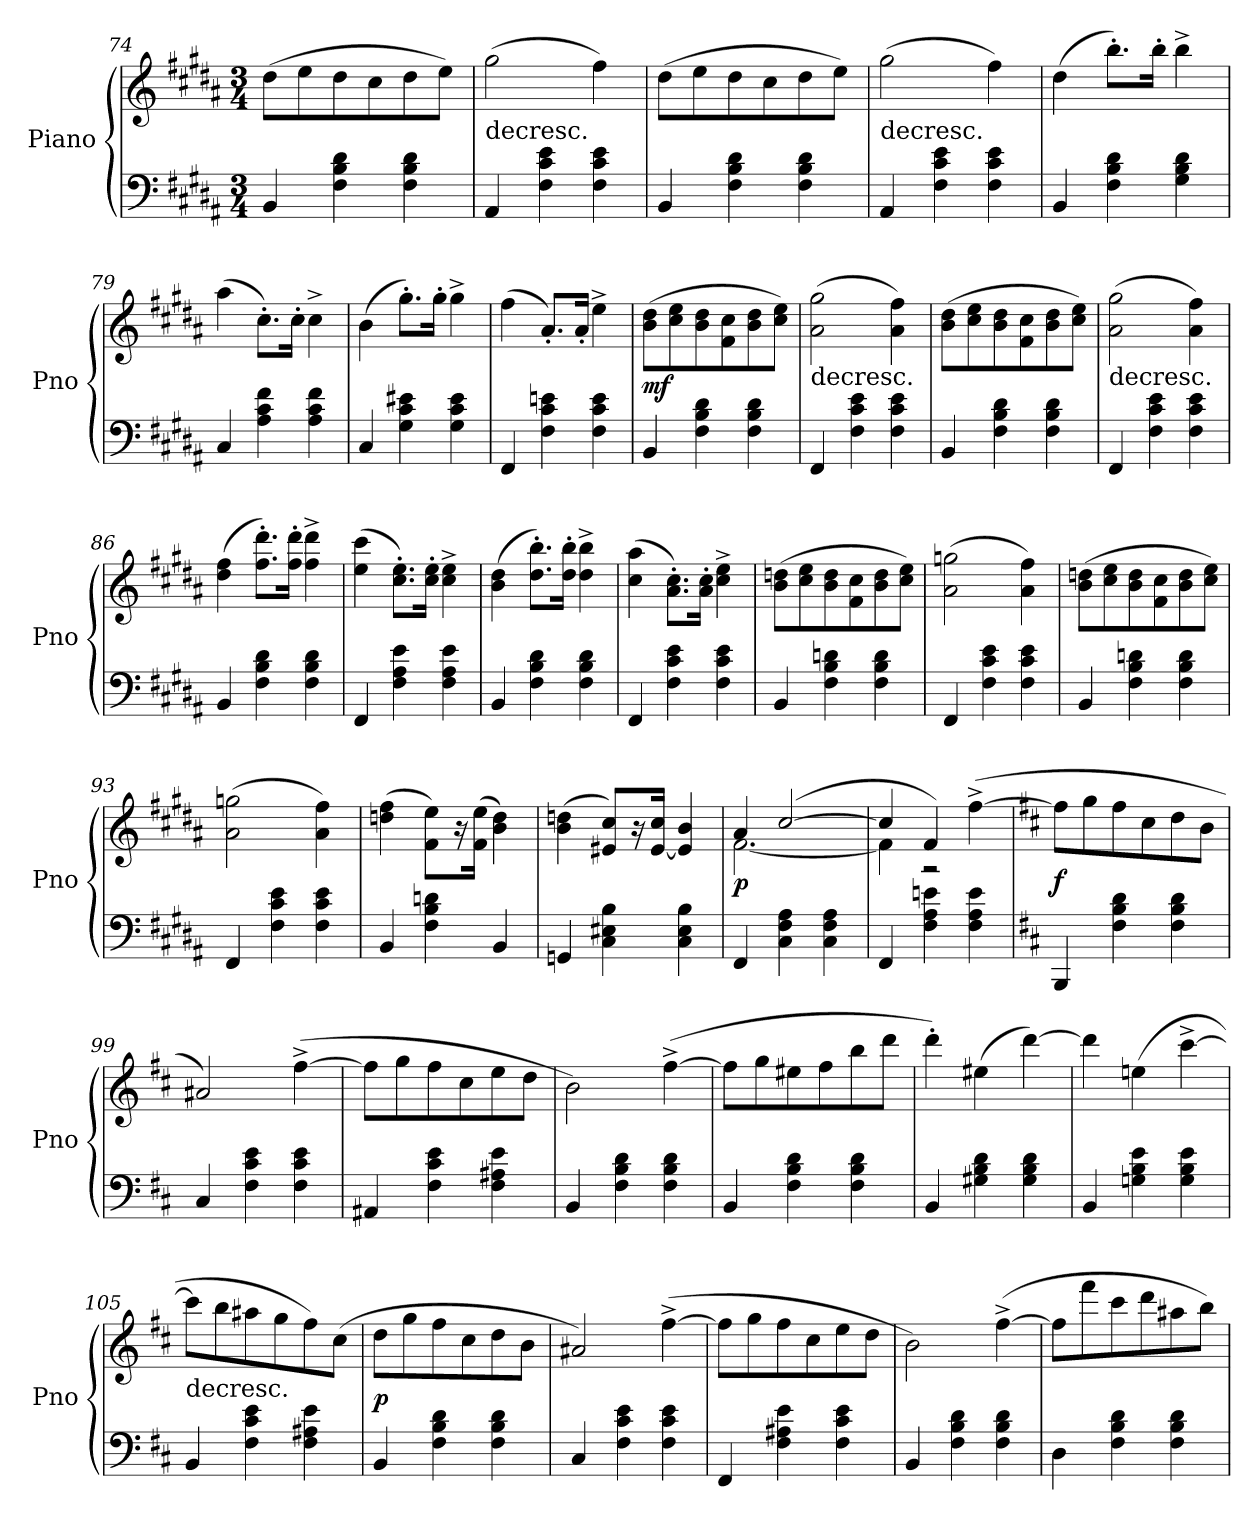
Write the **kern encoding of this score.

**kern	**kern	**dynam
*part1	*part1	*part1
*staff2	*staff1	*staff1/2
*I"Piano	*	*
*I'Pno	*	*
*clefF4	*clefG2	*
*k[f#c#g#d#a#]	*k[f#c#g#d#a#]	*
*M3/4	*M3/4	*
=74	=74	=74
4BB/	(8dd#\L	.
.	8ee\	.
4F#\ 4B\ 4d#\	8dd#\	.
.	8cc#\	.
4F#\ 4B\ 4d#\	8dd#\	.
.	8ee\J)	.
=75	=75	=75
!	!LO:TX:c:t=decresc.	!
4AA#/	(2gg#\	.
4F#\ 4c#\ 4e\	.	.
4F#\ 4c#\ 4e\	4ff#\)	.
=76	=76	=76
4BB/	(8dd#\L	.
.	8ee\	.
4F#\ 4B\ 4d#\	8dd#\	.
.	8cc#\	.
4F#\ 4B\ 4d#\	8dd#\	.
.	8ee\J)	.
=77	=77	=77
!	!LO:TX:c:t=decresc.	!
4AA#/	(2gg#\	.
4F#\ 4c#\ 4e\	.	.
4F#\ 4c#\ 4e\	4ff#\)	.
=78	=78	=78
4BB/	(4dd#\	.
4F#\ 4B\ 4d#\	8.bb'\L)	.
.	16bb'\Jk	.
4G#\ 4B\ 4d#\	4bb^\	.
=79	=79	=79
4C#/	(4aa#\	.
4A#\ 4c#\ 4f#\	8.cc#'\L)	.
.	16cc#'\Jk	.
4A#\ 4c#\ 4f#\	4cc#^\	.
=80	=80	=80
4C#/	(4b\	.
4G#\ 4c#\ 4e#X\	8.gg#'\L)	.
.	16gg#'\Jk	.
4G#\ 4c#\ 4e#\	4gg#^\	.
=81	=81	=81
4FF#/	(4ff#\	.
4F#\ 4c#\ 4en\	8.a#'/L)	.
.	16a#'/Jk	.
4F#\ 4c#\ 4e\	4ee^\	.
=82	=82	=82
4BB/	(8b\ 8dd#\L	mf
.	8cc#\ 8ee\	.
4F#\ 4B\ 4d#\	8b\ 8dd#\	.
.	8f#\ 8cc#\	.
4F#\ 4B\ 4d#\	8b\ 8dd#\	.
.	8cc#\ 8ee\J)	.
=83	=83	=83
!	!LO:TX:c:t=decresc.	!
4FF#/	(2a#\ 2gg#\	.
4F#\ 4c#\ 4e\	.	.
4F#\ 4c#\ 4e\	4a#\ 4ff#\)	.
=84	=84	=84
4BB/	(8b\ 8dd#\L	.
.	8cc#\ 8ee\	.
4F#\ 4B\ 4d#\	8b\ 8dd#\	.
.	8f#\ 8cc#\	.
4F#\ 4B\ 4d#\	8b\ 8dd#\	.
.	8cc#\ 8ee\J)	.
=85	=85	=85
!	!LO:TX:c:t=decresc.	!
4FF#/	(2a#\ 2gg#\	.
4F#\ 4c#\ 4e\	.	.
4F#\ 4c#\ 4e\	4a#\ 4ff#\)	.
=86	=86	=86
4BB/	(4dd#\ 4ff#\	.
4F#\ 4B\ 4d#\	8.ff#'\ 8.ddd#'\L)	.
.	16ff#'\ 16ddd#'\Jk	.
4F#\ 4B\ 4d#\	4ff#^\ 4ddd#^\	.
=87	=87	=87
4FF#/	(4ee\ 4ccc#\	.
4F#\ 4A#\ 4e\	8.cc#'\ 8.ee'\L)	.
.	16cc#'\ 16ee'\Jk	.
4F#\ 4A#\ 4e\	4cc#^\ 4ee^\	.
=88	=88	=88
4BB/	(4b\ 4dd#\	.
4F#\ 4B\ 4d#\	8.dd#'\ 8.bb'\L)	.
.	16dd#'\ 16bb'\Jk	.
4F#\ 4B\ 4d#\	4dd#^\ 4bb^\	.
=89	=89	=89
4FF#/	(4cc#\ 4aa#\	.
4F#\ 4c#\ 4e\	8.a#'\ 8.cc#'\L)	.
.	16a#'\ 16cc#'\Jk	.
4F#\ 4c#\ 4e\	4cc#^\ 4ee^\	.
=90	=90	=90
4BB/	(8b\ 8ddn\L	.
.	8cc#\ 8ee\	.
4F#\ 4B\ 4dn\	8b\ 8dd\	.
.	8f#\ 8cc#\	.
4F#\ 4B\ 4d\	8b\ 8dd\	.
.	8cc#\ 8ee\J)	.
=91	=91	=91
4FF#/	(2a#\ 2ggn\	.
4F#\ 4c#\ 4e\	.	.
4F#\ 4c#\ 4e\	4a#\ 4ff#\)	.
=92	=92	=92
4BB/	(8b\ 8ddn\L	.
.	8cc#\ 8ee\	.
4F#\ 4B\ 4dn\	8b\ 8dd\	.
.	8f#\ 8cc#\	.
4F#\ 4B\ 4d\	8b\ 8dd\	.
.	8cc#\ 8ee\J)	.
=93	=93	=93
4FF#/	(2a#\ 2ggn\	.
4F#\ 4c#\ 4e\	.	.
4F#\ 4c#\ 4e\	4a#\ 4ff#\)	.
=94	=94	=94
4BB/	(4ddn\ 4ff#\	.
4F#\ 4B\ 4dn\	8f#\ 8ee\L)	.
.	16r	.
.	(16f#\ 16ee\Jk	.
4BB/	4b\ 4dd\)	.
=95	=95	=95
4GGn/	(4b\ 4ddn\	.
4C#\ 4E#X\ 4B\	8e#X/ 8cc#/L)	.
.	16r	.
.	[16e#/ 16cc#/Jk	.
4C#\ 4E#\ 4B\	4e#]/ 4b/	.
=96	=96	=96
*	*^	*
4FF#/	4a#/	[2.f#\	p
4C#\ 4F#\ 4A#\	([2cc#/	.	.
4C#\ 4F#\ 4A#\	.	.	.
=97	=97	=97	=97
4FF#/	4cc#/]	4f#\]	.
4F#\ 4A#\ 4en\	4f#/)	2r	.
4F#\ 4A#\ 4e\	([4ff#^\	.	.
*	*v	*v	*
=98	=98	=98
*k[f#c#]	*k[f#c#]	*
4BBB/	8ff#\L]	f
.	8gg\	.
4F#\ 4B\ 4d\	8ff#\	.
.	8cc#\	.
4F#\ 4B\ 4d\	8dd\	.
.	8b\J	.
=99	=99	=99
4C#/	2a#X/)	.
4F#\ 4c#\ 4e\	.	.
4F#\ 4c#\ 4e\	([4ff#^\	.
=100	=100	=100
4AA#X/	8ff#\L]	.
.	8gg\	.
4F#\ 4c#\ 4e\	8ff#\	.
.	8cc#\	.
4F#\ 4A#X\ 4e\	8ee\	.
.	8dd\J	.
=101	=101	=101
4BB/	2b\)	.
4F#\ 4B\ 4d\	.	.
4F#\ 4B\ 4d\	([4ff#^\	.
=102	=102	=102
4BB/	8ff#\L]	.
.	8gg\	.
4F#\ 4B\ 4d\	8ee#X\	.
.	8ff#\	.
4F#\ 4B\ 4d\	8bb\	.
.	8ddd\J	.
=103	=103	=103
4BB/	4ddd'\)	.
4G#X\ 4B\ 4d\	(4ee#X\	.
4G#\ 4B\ 4d\	[4ddd\)	.
=104	=104	=104
4BB/	4ddd\]	.
4Gn\ 4B\ 4e\	(4een\	.
4G\ 4B\ 4e\	[4ccc#^\	.
=105	=105	=105
!	!LO:TX:c:t=decresc.	!
4BB/	8ccc#\L]	.
.	8bb\	.
4F#\ 4c#\ 4e\	8aa#X\	.
.	8gg\	.
4F#\ 4A#X\ 4e\	8ff#\)	.
.	(8cc#\J	.
=106	=106	=106
4BB/	8dd\L	p
.	8gg\	.
4F#\ 4B\ 4d\	8ff#\	.
.	8cc#\	.
4F#\ 4B\ 4d\	8dd\	.
.	8b\J	.
=107	=107	=107
4C#/	2a#X/)	.
4F#\ 4c#\ 4e\	.	.
4F#\ 4c#\ 4e\	([4ff#^\	.
=108	=108	=108
4FF#/	8ff#\L]	.
.	8gg\	.
4F#\ 4A#X\ 4e\	8ff#\	.
.	8cc#\	.
4F#\ 4c#\ 4e\	8ee\	.
.	8dd\J	.
=109	=109	=109
4BB/	2b\)	.
4F#\ 4B\ 4d\	.	.
4F#\ 4B\ 4d\	([4ff#^\	.
=110	=110	=110
4D\	8ff#\L]	.
.	8fff#\	.
4F#\ 4B\ 4d\	8ccc#\	.
.	8ddd\	.
4F#\ 4B\ 4d\	8aa#X\	.
.	8bb\J)	.
=	=	=
*-	*-	*-
